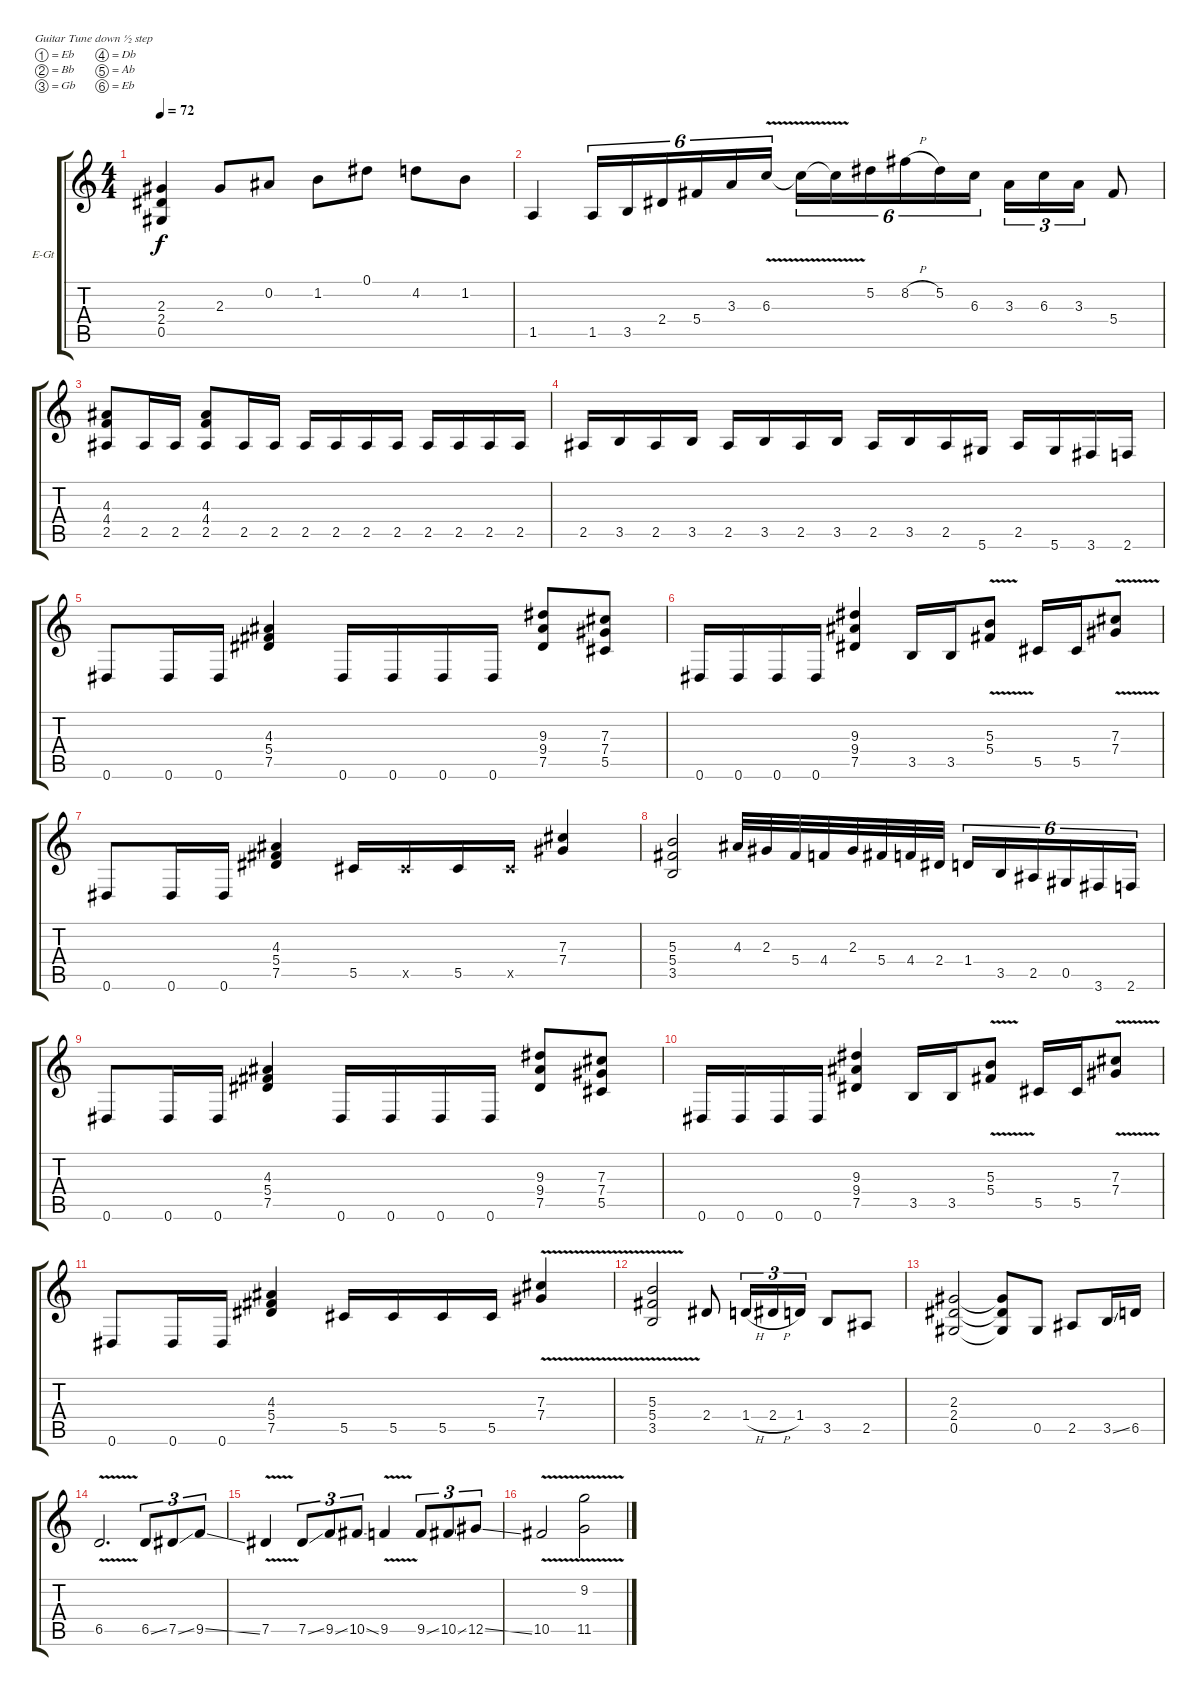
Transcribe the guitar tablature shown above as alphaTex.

\bracketExtendMode groupsimilarinstruments
\firstSystemTrackNameOrientation horizontal
\otherSystemsTrackNameOrientation horizontal
\track ("Rhythm Guitar" "E-Gt") {instrument overdrivenguitar}
\staff {score tabs}
\tuning (Eb4 Bb3 Gb3 Db3 Ab2 Eb2)
\ts (4 4)
\tempo 72
\clef g2
\ks c
(2.3 2.4 0.5).4{dy f} 2.3.8 0.2.8 1.2.8 0.1.8 4.2.8 1.2.8 |
1.5.4 1.5.16{tu (6 4)} 3.5.16{tu (6 4)} 2.4.16{tu (6 4)} 5.4.16{tu (6 4)} 3.3.16{tu (6 4)} 6.3{v}.16{tu (6 4)} 6.3{v t}.16{tu (6 4)} 6.3{v t}.16{tu (6 4)} 5.2.16{tu (6 4)} 8.2{h}.16{tu (6 4)} 5.2.16{tu (6 4)} 6.3.16{tu (6 4)} 3.3.16{tu (3 2)} 6.3.16{tu (3 2)} 3.3.16{tu (3 2)} 5.4.8 |
(4.3 4.4 2.5).8 2.5.16 2.5.16 (4.3 4.4 2.5).8 2.5.16 2.5.16 2.5.16 2.5.16 2.5.16 2.5.16 2.5.16 2.5.16 2.5.16 2.5.16 |
2.5.16 3.5.16 2.5.16 3.5.16 2.5.16 3.5.16 2.5.16 3.5.16 2.5.16 3.5.16 2.5.16 5.6.16 2.5.16 5.6.16 3.6.16 2.6.16 |
0.6.8 0.6.16 0.6.16 (4.3 5.4 7.5).4 0.6.16 0.6.16 0.6.16 0.6.16 (9.3 9.4 7.5).8 (7.3 7.4 5.5).8 |
0.6.16 0.6.16 0.6.16 0.6.16 (9.3 9.4 7.5).4 3.5.16 3.5.16 (5.3{v} 5.4{v}).8 5.5.16 5.5.16 (7.3{v} 7.4{v}).8 |
0.6.8 0.6.16 0.6.16 (4.3 5.4 7.5).4 5.5.16 5.5{x}.16 5.5.16 5.5{x}.16 (7.3 7.4).4 |
(5.3 5.4 3.5).2 4.3.32 2.3.32 5.4.32 4.4.32 2.3.32 5.4.32 4.4.32 2.4.32 1.4.16{tu (6 4)} 3.5.16{tu (6 4)} 2.5.16{tu (6 4)} 0.5.16{tu (6 4)} 3.6.16{tu (6 4)} 2.6.16{tu (6 4)} |
0.6.8 0.6.16 0.6.16 (4.3 5.4 7.5).4 0.6.16 0.6.16 0.6.16 0.6.16 (9.3 9.4 7.5).8 (7.3 7.4 5.5).8 |
0.6.16 0.6.16 0.6.16 0.6.16 (9.3 9.4 7.5).4 3.5.16 3.5.16 (5.3{v} 5.4{v}).8 5.5.16 5.5.16 (7.3{v} 7.4{v}).8 |
0.6.8 0.6.16 0.6.16 (4.3 5.4 7.5).4 5.5.16 5.5.16 5.5.16 5.5.16 (7.3{v} 7.4{v}).4 |
(5.3{v} 5.4{v} 3.5{v}).2 2.4.8 1.4{h}.16{tu (3 2)} 2.4{h}.16{tu (3 2)} 1.4.16{tu (3 2)} 3.5.8 2.5.8 |
(2.3 2.4 0.5).2 (2.3{t} 2.4{t} 0.5{t}).8 0.5.8 2.5.8 3.5{ss}.16 6.5.16 |
6.5{v}.2{d} 6.5{ss}.8{tu (3 2)} 7.5{ss}.8{tu (3 2)} 9.5{ss}.8{tu (3 2)} |
7.5{v}.4 7.5{ss}.8{tu (3 2)} 9.5{ss}.8{tu (3 2)} 10.5{ss}.8{tu (3 2)} 9.5{v}.4 9.5{ss}.8{tu (3 2)} 10.5{ss}.8{tu (3 2)} 12.5{ss}.8{tu (3 2)} |
10.5{v}.2 (9.2{v} 11.5{v}).2
